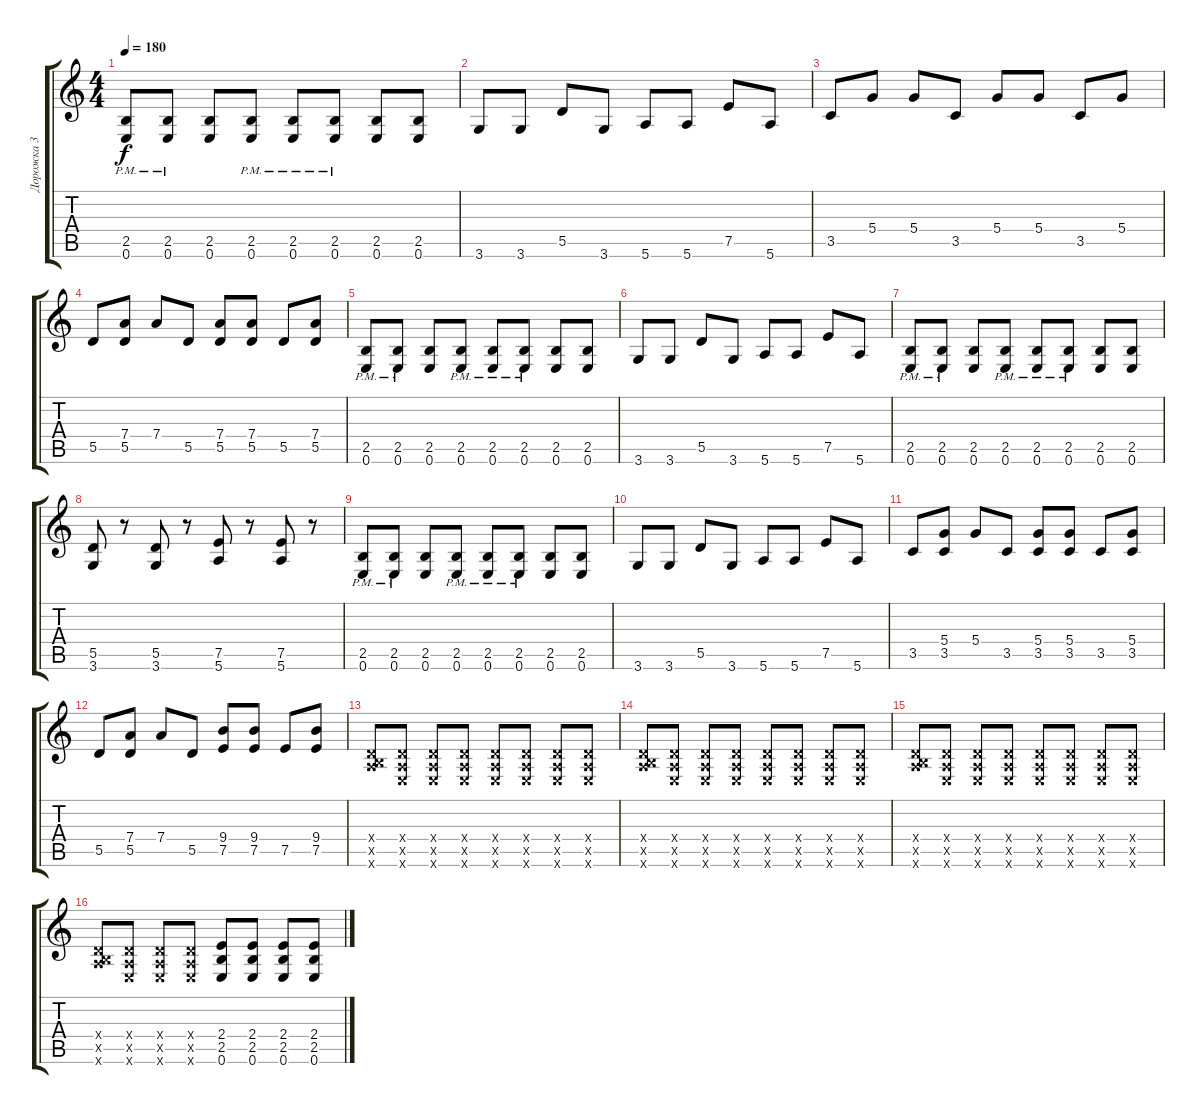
\track ("Дорожка 3" "Дорожка 3") {instrument distortionguitar}
\staff {score tabs}
\tuning (E4 B3 G3 D3 A2 E2) {hide}
\ts (4 4)
\tempo 180
\clef g2
\ks c
(2.5{pm} 0.6{pm}).8{dy f} (2.5{pm} 0.6{pm}).8 (2.5 0.6).8 (2.5{pm} 0.6{pm}).8 (2.5{pm} 0.6{pm}).8 (2.5{pm} 0.6{pm}).8 (2.5 0.6).8 (2.5 0.6).8 |
3.6.8 3.6.8 5.5.8 3.6.8 5.6.8 5.6.8 7.5.8 5.6.8 |
3.5.8 5.4.8 5.4.8 3.5.8 5.4.8 5.4.8 3.5.8 5.4.8 |
5.5.8 (7.4 5.5).8 7.4.8 5.5.8 (7.4 5.5).8 (7.4 5.5).8 5.5.8 (7.4 5.5).8 |
(2.5{pm} 0.6{pm}).8 (2.5{pm} 0.6{pm}).8 (2.5 0.6).8 (2.5{pm} 0.6{pm}).8 (2.5{pm} 0.6{pm}).8 (2.5{pm} 0.6{pm}).8 (2.5 0.6).8 (2.5 0.6).8 |
3.6.8 3.6.8 5.5.8 3.6.8 5.6.8 5.6.8 7.5.8 5.6.8 |
(2.5{pm} 0.6{pm}).8 (2.5{pm} 0.6{pm}).8 (2.5 0.6).8 (2.5{pm} 0.6{pm}).8 (2.5{pm} 0.6{pm}).8 (2.5{pm} 0.6{pm}).8 (2.5 0.6).8 (2.5 0.6).8 |
(5.5 3.6).8 r.8 (5.5 3.6).8 r.8 (7.5 5.6).8 r.8 (7.5 5.6).8 r.8 |
(2.5{pm} 0.6{pm}).8 (2.5{pm} 0.6{pm}).8 (2.5 0.6).8 (2.5{pm} 0.6{pm}).8 (2.5{pm} 0.6{pm}).8 (2.5{pm} 0.6{pm}).8 (2.5 0.6).8 (2.5 0.6).8 |
3.6.8 3.6.8 5.5.8 3.6.8 5.6.8 5.6.8 7.5.8 5.6.8 |
3.5.8 (5.4 3.5).8 5.4.8 3.5.8 (5.4 3.5).8 (5.4 3.5).8 3.5.8 (5.4 3.5).8 |
5.5.8 (7.4 5.5).8 7.4.8 5.5.8 (9.4 7.5).8 (9.4 7.5).8 7.5.8 (9.4 7.5).8 |
(0.4{x} 0.5{x} 7.6{x}).8 (0.4{x} 0.5{x} 0.6{x}).8 (0.4{x} 0.5{x} 0.6{x}).8 (0.4{x} 0.5{x} 0.6{x}).8 (0.4{x} 0.5{x} 0.6{x}).8 (0.4{x} 0.5{x} 0.6{x}).8 (0.4{x} 0.5{x} 0.6{x}).8 (0.4{x} 0.5{x} 0.6{x}).8 |
(0.4{x} 0.5{x} 7.6{x}).8 (0.4{x} 0.5{x} 0.6{x}).8 (0.4{x} 0.5{x} 0.6{x}).8 (0.4{x} 0.5{x} 0.6{x}).8 (0.4{x} 0.5{x} 0.6{x}).8 (0.4{x} 0.5{x} 0.6{x}).8 (0.4{x} 0.5{x} 0.6{x}).8 (0.4{x} 0.5{x} 0.6{x}).8 |
(0.4{x} 0.5{x} 7.6{x}).8 (0.4{x} 0.5{x} 0.6{x}).8 (0.4{x} 0.5{x} 0.6{x}).8 (0.4{x} 0.5{x} 0.6{x}).8 (0.4{x} 0.5{x} 0.6{x}).8 (0.4{x} 0.5{x} 0.6{x}).8 (0.4{x} 0.5{x} 0.6{x}).8 (0.4{x} 0.5{x} 0.6{x}).8 |
(0.4{x} 0.5{x} 7.6{x}).8 (0.4{x} 0.5{x} 0.6{x}).8 (0.4{x} 0.5{x} 0.6{x}).8 (0.4{x} 0.5{x} 0.6{x}).8 (2.4 2.5 0.6).8 (2.4 2.5 0.6).8 (2.4 2.5 0.6).8 (2.4 2.5 0.6).8
